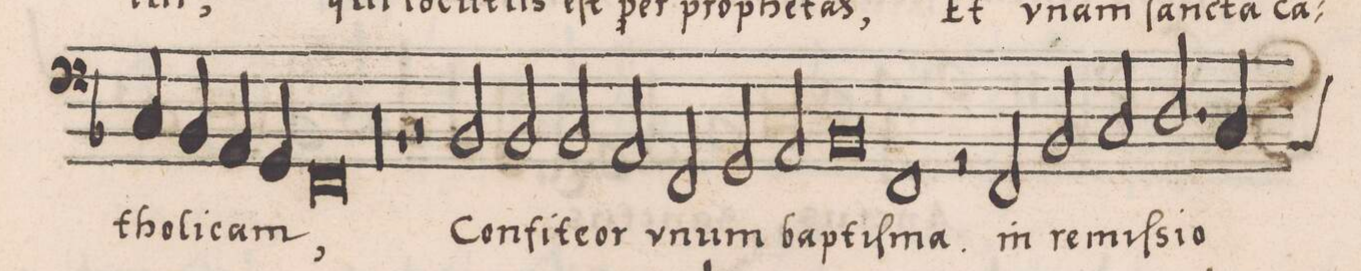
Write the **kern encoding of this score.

**kern	**text
*I"BASSVS	*
*clefF4	*
*k[b-]	*
*M2/1	*
4C/	-tho-
4BB-/	.
4AA/	-li-
4GG/	.
0FF	-cam,
=184-	=184-
1r	.
=185-	=185-
0r	.
=186-	=186-
0r	.
=187-	=187-
2r	.
2BB-/	Con-
2BB-/	-fi-
2BB-/	-te-
=188-	=188-
2AA/	-or
2FF/	v-
2GG/	-num
2AA/	bap-
=189-	=189-
0BB-	-tiſ-
=190-	=190-
1FF	-ma
2r	.
2FF/	in
=191-	=191-
2BB-/	re-
2C/	-miſ-
2.D/	-si-
*custos:BB-	*
4C/	-o-
=192-	=192-
*-	*-
